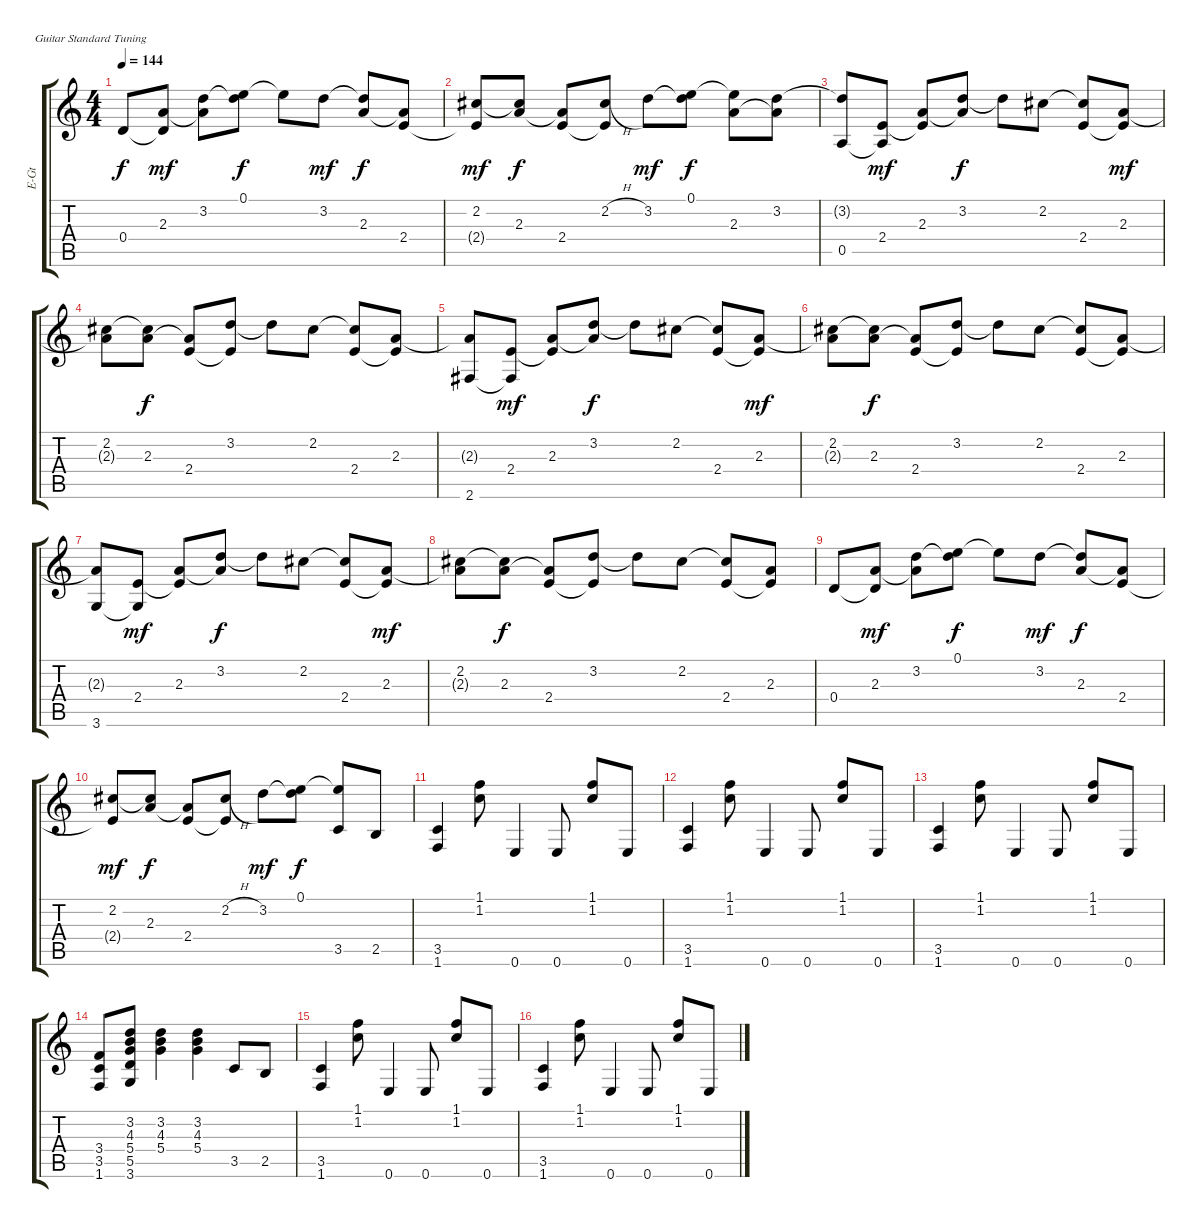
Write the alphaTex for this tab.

\bracketExtendMode groupsimilarinstruments
\otherSystemsTrackNameOrientation horizontal
\track ("Rhythm Guitar 2" "E-Gt") {instrument overdrivenguitar}
\staff {score tabs}
\tuning (E4 B3 G3 D3 A2 E2)
\ts (4 4)
\tempo 144
\clef g2
\ks c
0.4.8{dy f beam Up} (2.3 0.4{t}).8{dy mf beam Up} (3.2 2.3{t}).8{beam Down} (0.1 3.2{t}).8{dy f beam Down} 0.1{t}.8{beam Down} 3.2.8{dy mf beam Down} (3.2{t} 2.3).8{dy f beam Up} (2.3{t} 2.4).8{beam Up} |
(2.2{acc #} 2.4{t}).8{dy mf beam Up} (2.2{t acc #} 2.3).8{dy f beam Up} (2.3{t} 2.4).8{beam Up} (2.2{h acc #} 2.4{t}).8{beam Up} 3.2.8{dy mf beam Down} (0.1 3.2{t}).8{dy f beam Down} (0.1{t} 2.3).8{beam Down} (3.2 2.3{t}).8{beam Down} |
(3.2{t} 0.5).8{beam Up} (2.4 0.5{t}).8{dy mf beam Up} (2.3 2.4{t}).8{beam Up} (3.2 2.3{t}).8{dy f beam Up} 3.2{t}.8{beam Down} 2.2{acc #}.8{beam Down} (2.2{t acc #} 2.4).8{beam Up} (2.3 2.4{t}).8{dy mf beam Up} |
(2.2{acc #} 2.3{t}).8{beam Down} (2.2{t acc #} 2.3).8{dy f beam Down} (2.3{t} 2.4).8{beam Up} (3.2 2.4{t}).8{beam Up} 3.2{t}.8{beam Down} 2.2{acc #}.8{beam Down} (2.2{t acc #} 2.4).8{beam Up} (2.3 2.4{t}).8{beam Up} |
(2.3{t} 2.6{acc #}).8{beam Up} (2.4 2.6{t acc #}).8{dy mf beam Up} (2.3 2.4{t}).8{beam Up} (3.2 2.3{t}).8{dy f beam Up} 3.2{t}.8{beam Down} 2.2{acc #}.8{beam Down} (2.2{t acc #} 2.4).8{beam Up} (2.3 2.4{t}).8{dy mf beam Up} |
(2.2{acc #} 2.3{t}).8{beam Down} (2.2{t acc #} 2.3).8{dy f beam Down} (2.3{t} 2.4).8{beam Up} (3.2 2.4{t}).8{beam Up} 3.2{t}.8{beam Down} 2.2{acc #}.8{beam Down} (2.2{t acc #} 2.4).8{beam Up} (2.3 2.4{t}).8{beam Up} |
(2.3{t} 3.6).8{beam Up} (2.4 3.6{t}).8{dy mf beam Up} (2.3 2.4{t}).8{beam Up} (3.2 2.3{t}).8{dy f beam Up} 3.2{t}.8{beam Down} 2.2{acc #}.8{beam Down} (2.2{t acc #} 2.4).8{beam Up} (2.3 2.4{t}).8{dy mf beam Up} |
(2.2{acc #} 2.3{t}).8{beam Down} (2.2{t acc #} 2.3).8{dy f beam Down} (2.3{t} 2.4).8{beam Up} (3.2 2.4{t}).8{beam Up} 3.2{t}.8{beam Down} 2.2{acc #}.8{beam Down} (2.2{t acc #} 2.4).8{beam Up} (2.3 2.4{t}).8{beam Up} |
0.4.8{beam Up} (2.3 0.4{t}).8{dy mf beam Up} (3.2 2.3{t}).8{beam Down} (0.1 3.2{t}).8{dy f beam Down} 0.1{t}.8{beam Down} 3.2.8{dy mf beam Down} (3.2{t} 2.3).8{dy f beam Up} (2.3{t} 2.4).8{beam Up} |
(2.2{acc #} 2.4{t}).8{dy mf beam Up} (2.2{t acc #} 2.3).8{dy f beam Up} (2.3{t} 2.4).8{beam Up} (2.2{h acc #} 2.4{t}).8{beam Up} 3.2.8{dy mf beam Down} (0.1 3.2{t}).8{dy f beam Down} (0.1{t} 3.5).8{beam Up} 2.5.8{beam Up} |
(3.5 1.6).4{beam Up} (1.1 1.2).8{beam Down} 0.6.4{beam Up} 0.6.8{beam Up} (1.1 1.2).8{beam Up} 0.6.8{beam Up} |
(3.5 1.6).4{beam Up} (1.1 1.2).8{beam Down} 0.6.4{beam Up} 0.6.8{beam Up} (1.1 1.2).8{beam Up} 0.6.8{beam Up} |
(3.5 1.6).4{beam Up} (1.1 1.2).8{beam Down} 0.6.4{beam Up} 0.6.8{beam Up} (1.1 1.2).8{beam Up} 0.6.8{beam Up} |
(3.4 3.5 1.6).8{beam Up} (3.2 4.3 5.4 5.5 3.6).8{beam Up} (3.2 4.3 5.4).4{beam Down} (3.2 4.3 5.4).4{beam Down} 3.5.8{beam Up} 2.5.8{beam Up} |
(3.5 1.6).4{beam Up} (1.1 1.2).8{beam Down} 0.6.4{beam Up} 0.6.8{beam Up} (1.1 1.2).8{beam Up} 0.6.8{beam Up} |
(3.5 1.6).4{beam Up} (1.1 1.2).8{beam Down} 0.6.4{beam Up} 0.6.8{beam Up} (1.1 1.2).8{beam Up} 0.6.8{beam Up}
